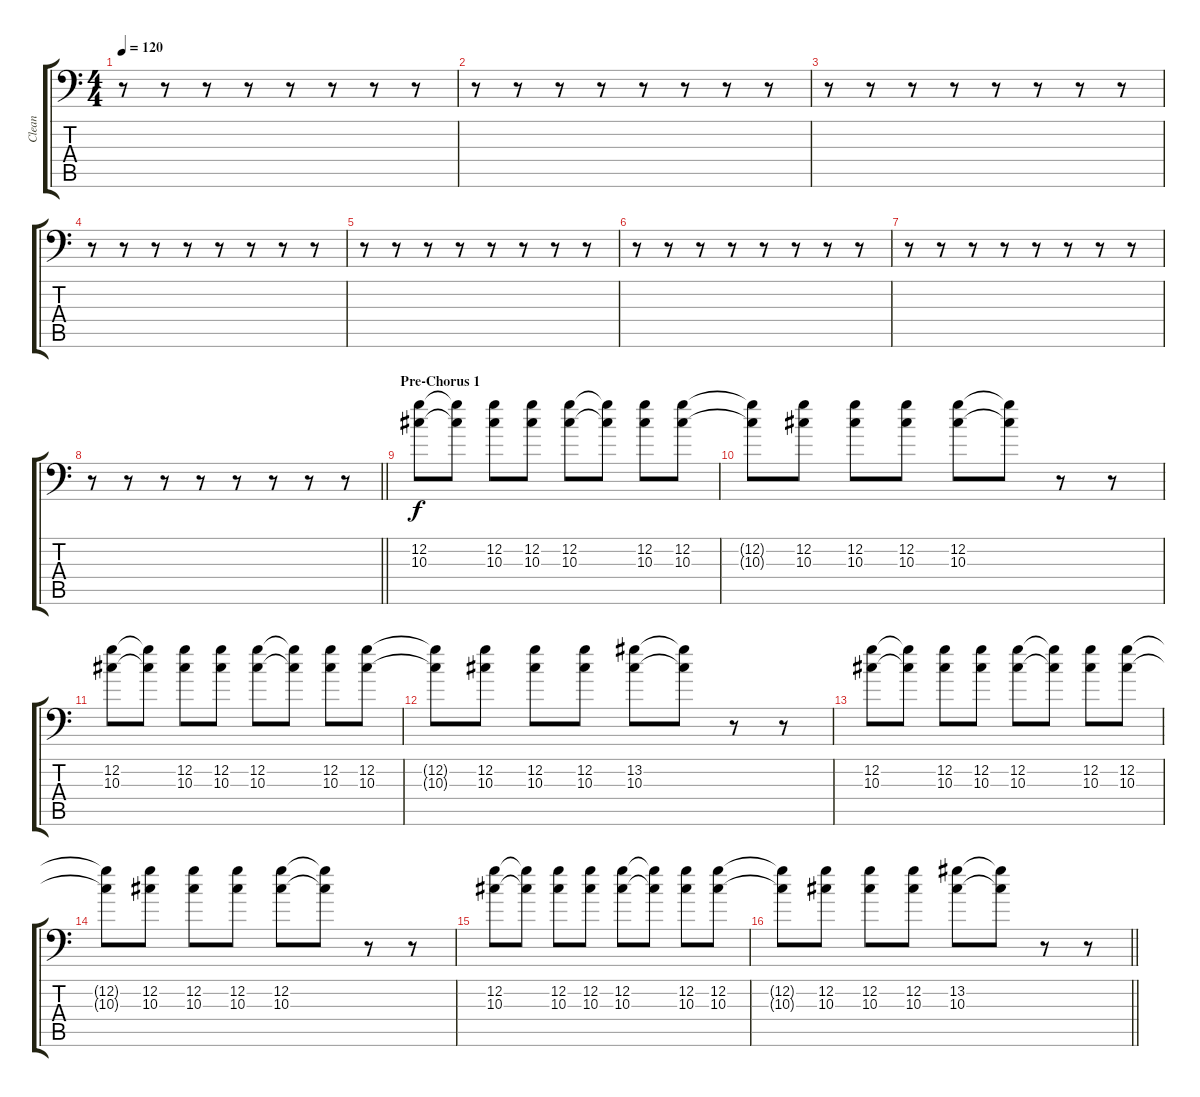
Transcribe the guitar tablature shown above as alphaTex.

\track ("Clean" "Clean") {instrument electricguitarclean}
\staff {score tabs}
\tuning (C4 G3 Eb3 Bb2 F2 Bb1) {hide}
\ts (4 4)
\tempo 120
\clef f4
\ks c
r.8{dy f} r.8 r.8 r.8 r.8 r.8 r.8 r.8 |
r.8 r.8 r.8 r.8 r.8 r.8 r.8 r.8 |
r.8 r.8 r.8 r.8 r.8 r.8 r.8 r.8 |
r.8 r.8 r.8 r.8 r.8 r.8 r.8 r.8 |
r.8 r.8 r.8 r.8 r.8 r.8 r.8 r.8 |
r.8 r.8 r.8 r.8 r.8 r.8 r.8 r.8 |
r.8 r.8 r.8 r.8 r.8 r.8 r.8 r.8 |
\barLineRight lightlight
r.8 r.8 r.8 r.8 r.8 r.8 r.8 r.8 |
\section ("" "Pre-Chorus 1")
(12.2 10.3).8 (12.2{t} 10.3{t}).8 (12.2 10.3).8 (12.2 10.3).8 (12.2 10.3).8 (12.2{t} 10.3{t}).8 (12.2 10.3).8 (12.2 10.3).8 |
(12.2{t} 10.3{t}).8 (12.2 10.3).8 (12.2 10.3).8 (12.2 10.3).8 (12.2 10.3).8 (12.2{t} 10.3{t}).8 r.8 r.8 |
(12.2 10.3).8 (12.2{t} 10.3{t}).8 (12.2 10.3).8 (12.2 10.3).8 (12.2 10.3).8 (12.2{t} 10.3{t}).8 (12.2 10.3).8 (12.2 10.3).8 |
(12.2{t} 10.3{t}).8 (12.2 10.3).8 (12.2 10.3).8 (12.2 10.3).8 (13.2 10.3).8 (13.2{t} 10.3{t}).8 r.8 r.8 |
(12.2 10.3).8 (12.2{t} 10.3{t}).8 (12.2 10.3).8 (12.2 10.3).8 (12.2 10.3).8 (12.2{t} 10.3{t}).8 (12.2 10.3).8 (12.2 10.3).8 |
(12.2{t} 10.3{t}).8 (12.2 10.3).8 (12.2 10.3).8 (12.2 10.3).8 (12.2 10.3).8 (12.2{t} 10.3{t}).8 r.8 r.8 |
(12.2 10.3).8 (12.2{t} 10.3{t}).8 (12.2 10.3).8 (12.2 10.3).8 (12.2 10.3).8 (12.2{t} 10.3{t}).8 (12.2 10.3).8 (12.2 10.3).8 |
\barLineRight lightlight
(12.2{t} 10.3{t}).8 (12.2 10.3).8 (12.2 10.3).8 (12.2 10.3).8 (13.2 10.3).8 (13.2{t} 10.3{t}).8 r.8 r.8
